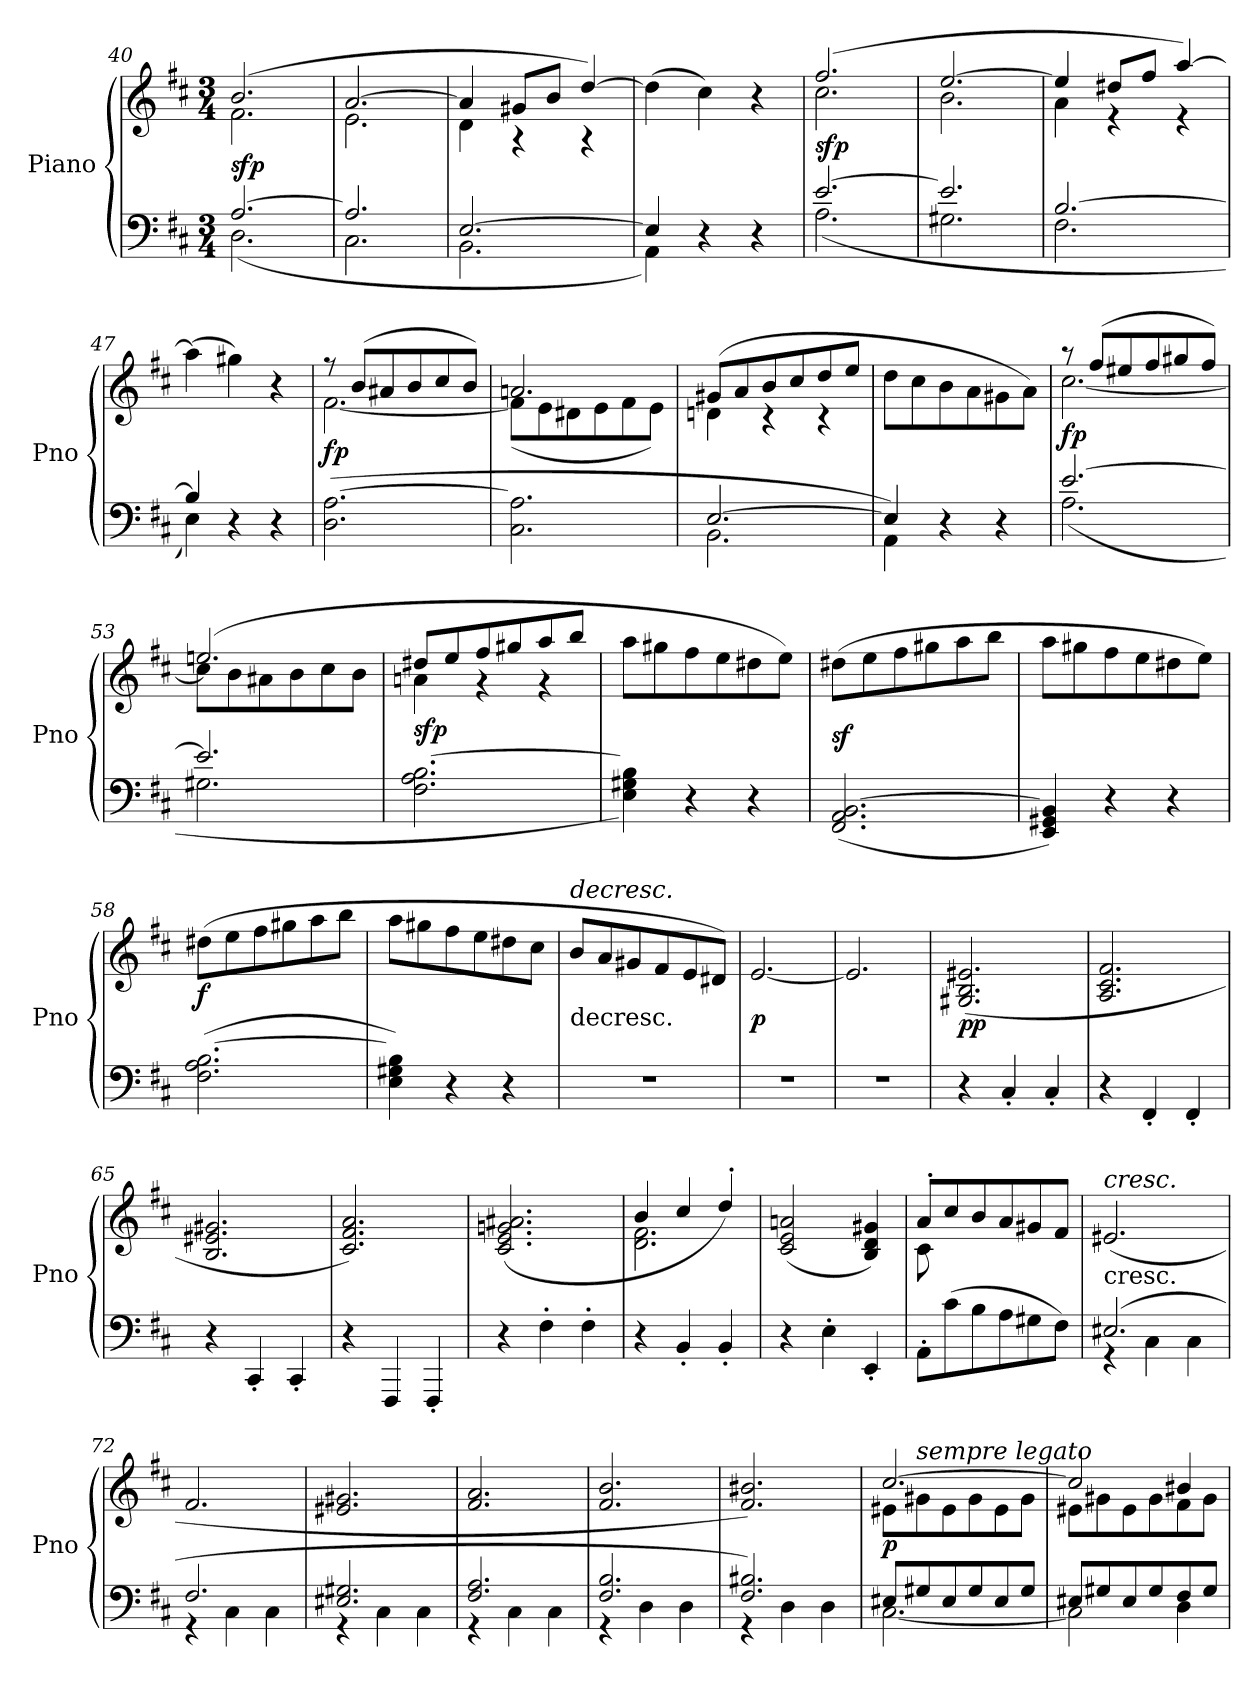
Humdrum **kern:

**kern	**kern	**dynam
*part1	*part1	*part1
*staff2	*staff1	*staff1/2
*I"Piano	*	*
*I'Pno	*	*
*clefF4	*clefG2	*
*k[f#c#]	*k[f#c#]	*
*D:	*D:	*
*M3/4	*M3/4	*
=40	=40	=40
*^	*^	*
[2.A	(2.D	(2.b	2.f#	sfp
=41	=41	=41	=41	=41
2.A]	2.C#	[2.a	2.e	.
=42	=42	=42	=42	=42
[2.E	2.BB	4a]	4d	.
.	.	8g#XL	4rA	.
.	.	8bJ	.	.
.	.	[4dd)	4rA	.
*	*	*v	*v	*
=43	=43	=43	=43
4E]	4AA)	(4dd]	.
4r	2ryy	4cc#)	.
4r	.	4r	.
=44	=44	=44	=44
*	*	*^	*
[2.e	(2.A	(2.ff#	2.cc#	sfp
=45	=45	=45	=45	=45
2.e]	2.G#X	[2.ee	2.b	.
=46	=46	=46	=46	=46
[2.B	2.F#	4ee]	4a	.
.	.	8dd#XL	4re	.
.	.	8ff#J	.	.
.	.	[4aa)	4re	.
*	*	*v	*v	*
=47	=47	=47	=47
4B]	4E)	(4aa]	.
4ryy	4r	4gg#X)	.
4ryy	4r	4r	.
*v	*v	*	*
=48	=48	=48
*	*^	*
(<2.D [2.A	8rff	[2.f#	fp
.	(8bL	.	.
.	8a#X	.	.
.	8b	.	.
.	8cc#	.	.
.	8bJ)	.	.
=49	=49	=49	=49
2.C# 2.A]	2.an	(8f#L]	.
.	.	8e	.
.	.	8d#X	.
.	.	8e	.
.	.	8f#	.
.	.	8eJ)	.
=50	=50	=50	=50
*^	*	*	*
[2.E	2.BB	(8g#XL	4dn	.
.	.	8a	.	.
.	.	8b	4rc	.
.	.	8cc#	.	.
.	.	8dd	4rc	.
.	.	8eeJ	.	.
*	*	*v	*v	*
=51	=51	=51	=51
4E]	4AA)	8ddL	.
.	.	8cc#	.
4r	2ryy	8b	.
.	.	8a	.
4r	.	8g#X	.
.	.	8aJ)	.
=52	=52	=52	=52
*	*	*^	*
[2.e	(2.A	8raa	[2.cc#	fp
.	.	(8ff#L	.	.
.	.	8ee#X	.	.
.	.	8ff#	.	.
.	.	8gg#X	.	.
.	.	8ff#J)	.	.
=53	=53	=53	=53	=53
2.e]	2.G#X	(2.een	8cc#L]	.
.	.	.	8b	.
.	.	.	8a#X	.
.	.	.	8b	.
.	.	.	8cc#	.
.	.	.	8bJ	.
*v	*v	*	*	*
=54	=54	=54	=54
2.F# 2.A [2.B	8dd#XL	4an	sfp
.	8ee	.	.
.	8ff#	4rg	.
.	8gg#X	.	.
.	8aa	4rg	.
.	8bbJ	.	.
*	*v	*v	*
=55	=55	=55
4E 4G#X 4B])	8aaL	.
.	8gg#X	.
4r	8ff#	.
.	8ee	.
4r	8dd#X	.
.	8eeJ)	.
=56	=56	=56
(2.FF# 2.AA [2.BB	(8dd#XL	sf
.	8ee	.
.	8ff#	.
.	8gg#X	.
.	8aa	.
.	8bbJ	.
=57	=57	=57
4EE 4GG#X 4BB])	8aaL	.
.	8gg#X	.
4r	8ff#	.
.	8ee	.
4r	8dd#X	.
.	8eeJ)	.
=58	=58	=58
(<2.F# 2.A [2.B	(8dd#XL	f
.	8ee	.
.	8ff#	.
.	8gg#X	.
.	8aa	.
.	8bbJ	.
=59	=59	=59
4E 4G#X 4B])	8aaL	.
.	8gg#X	.
4r	8ff#	.
.	8ee	.
4r	8dd#X	.
.	8cc#J	.
=60	=60	=60
!	!LO:TX:c:t=decresc.	!
!	!LO:TX:a:i:t=decresc.	!
2.r	8bL	.
.	8a	.
.	8g#X	.
.	8f#	.
.	8e	.
.	8d#XJ)	.
=61	=61	=61
2.r	[2.e	p
=62	=62	=62
2.r	2.e]	.
=63	=63	=63
4r	(>2.G#X 2.B 2.e#X	pp
4C#'	.	.
4C#'	.	.
=64	=64	=64
4r	2.A 2.c# 2.f#	.
4FF#'	.	.
4FF#'	.	.
=65	=65	=65
4r	2.B 2.e#X 2.g#X	.
4CC#'	.	.
4CC#'	.	.
=66	=66	=66
4r	2.c# 2.f# 2.a)	.
4FFF#	.	.
4FFF#'	.	.
=67	=67	=67
4r	(>2.c# 2.e 2.gn 2.a#X	.
4F#'	.	.
4F#'	.	.
=68	=68	=68
*	*^	*
4r	4b	2.d 2.f#	.
4BB'	4cc#	.	.
4BB'	4dd')	.	.
*	*v	*v	*
=69	=69	=69
4r	(2c# 2e 2an	.
4E'	.	.
4EE'	4B 4d 4g#X)	.
=70	=70	=70
*	*^	*
8AA'L	8a'L	8c#	.
(8c#	8cc#	8ryy	.
8B	8b	2ryy	.
8A	8a	.	.
8G#X	8g#X	.	.
8F#J)	8f#J	.	.
*	*v	*v	*
=71	=71	=71
*^	*	*
!	!	!LO:TX:c:t=cresc.	!
!	!	!LO:TX:a:i:t=cresc.	!
(2.E#X	4r	(>2.e#X	.
.	4C#	.	.
.	4C#	.	.
=72	=72	=72	=72
2.F#	4r	2.f#	.
.	4C#	.	.
.	4C#	.	.
=73	=73	=73	=73
2.E#X 2.G#X	4r	2.e#X 2.g#X	.
.	4C#	.	.
.	4C#	.	.
=74	=74	=74	=74
2.F# 2.A	4r	2.f# 2.a	.
.	4C#	.	.
.	4C#	.	.
=75	=75	=75	=75
2.F# 2.B	4r	2.f# 2.b	.
.	4D	.	.
.	4D	.	.
=76	=76	=76	=76
2.F# 2.B#X)	4r	2.f# 2.b#X)	.
.	4D	.	.
.	4D	.	.
=77	=77	=77	=77
*	*	*^	*
8E#XL	[2.C#	[2.cc#	8e#XL	p
!	!	!	!LO:TX:a:i:t=sempre legato	!
8G#X	.	.	8g#X	.
8E#	.	.	8e#	.
8G#	.	.	8g#	.
8E#	.	.	8e#	.
8G#J	.	.	8g#J	.
=78	=78	=78	=78	=78
8E#XL	2C#]	2cc#]	8e#XL	.
8G#X	.	.	8g#X	.
8E#	.	.	8e#	.
8G#	.	.	8g#	.
8F#	4D	4b#X	8f#	.
8G#J	.	.	8g#J	.
*v	*v	*	*	*
*	*v	*v	*
=	=	=
*-	*-	*-
